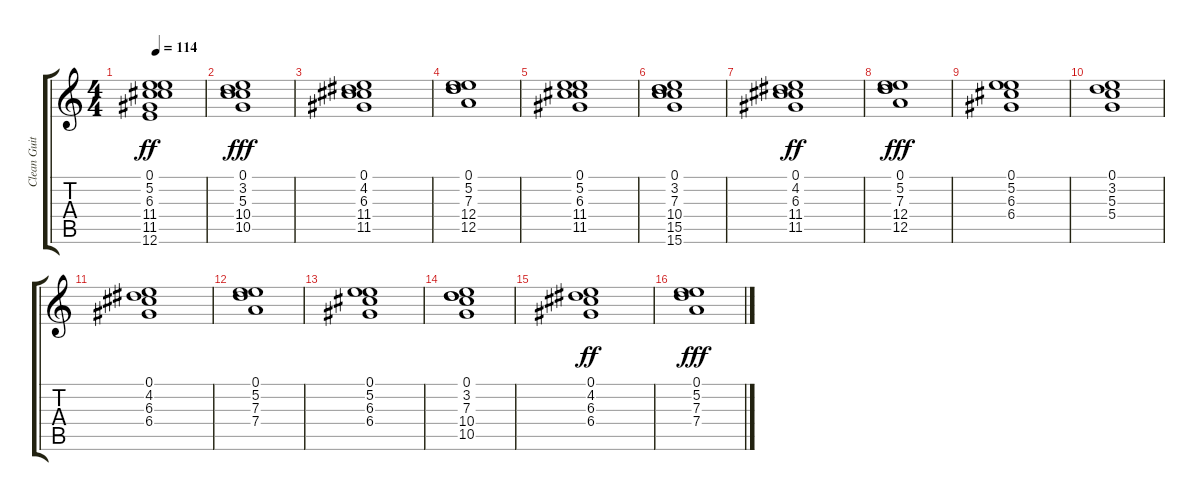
\track ("Clean Guitar" "Clean Guit") {instrument electricguitarclean}
\staff {score tabs}
\tuning (E4 B3 G3 D3 A2 E2) {hide}
\ts (4 4)
\tempo 114
\clef g2
\ks c
(0.1 5.2 6.3 11.4 11.5 12.6).1{dy ff volume 16 instrument acousticguitarsteel} |
(0.1 3.2 5.3 10.4 10.5).1{dy fff} |
(0.1 4.2 6.3 11.4 11.5).1 |
(0.1 5.2 7.3 12.4 12.5).1 |
(0.1 5.2 6.3 11.4 11.5).1 |
(0.1 3.2 7.3 10.4 15.5 15.6).1 |
(0.1 4.2 6.3 11.4 11.5).1{dy ff} |
(0.1 5.2 7.3 12.4 12.5).1{dy fff} |
(0.1 5.2 6.3 6.4).1 |
(0.1 3.2 5.3 5.4).1 |
(0.1 4.2 6.3 6.4).1 |
(0.1 5.2 7.3 7.4).1 |
(0.1 5.2 6.3 6.4).1 |
(0.1 3.2 7.3 10.4 10.5).1 |
(0.1 4.2 6.3 6.4).1{dy ff} |
(0.1 5.2 7.3 7.4).1{dy fff}
